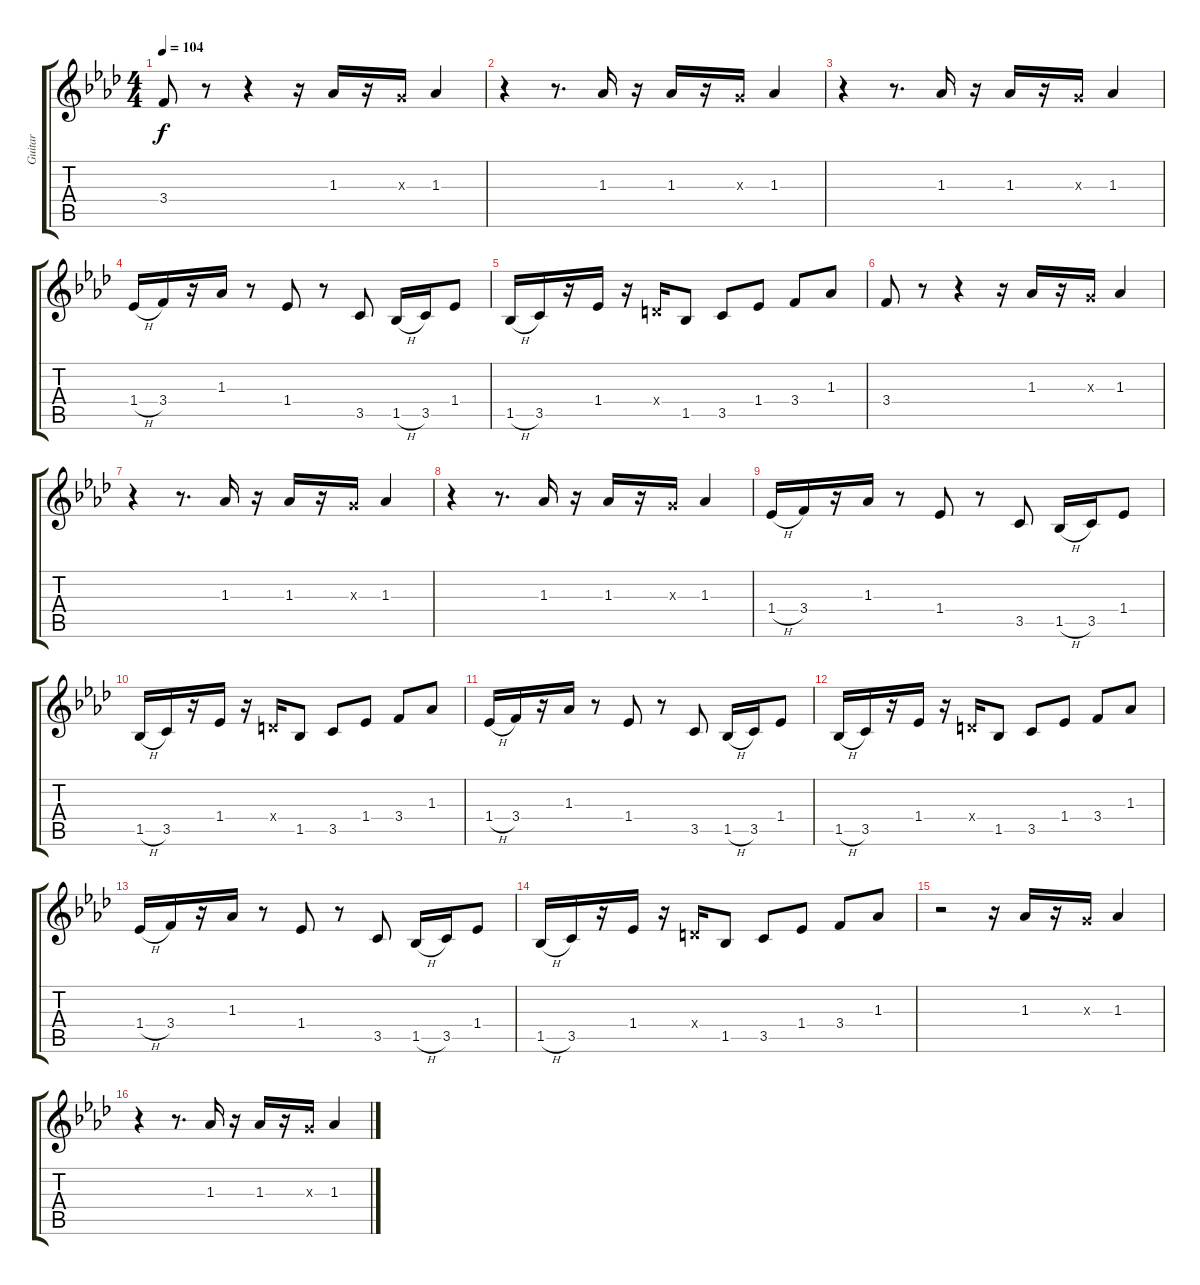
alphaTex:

\track ("Guitar" "Guitar") {instrument electricguitarclean}
\staff {score tabs}
\tuning (E4 B3 G3 D3 A2 E2) {hide}
\ts (4 4)
\tempo 104
\clef g2
\ks ab
3.4.8{dy f} r.8 r.4 r.16 1.3.16 r.16 0.3{x}.16 1.3.4 |
r.4 r.8{d} 1.3.16 r.16 1.3.16 r.16 0.3{x}.16 1.3.4 |
r.4 r.8{d} 1.3.16 r.16 1.3.16 r.16 0.3{x}.16 1.3.4 |
1.4{h}.16 3.4.16 r.16 1.3.16 r.8 1.4.8 r.8 3.5.8 1.5{h}.16 3.5.16 1.4.8 |
1.5{h}.16 3.5.16 r.16 1.4.16 r.16 0.4{x}.16 1.5.8 3.5.8 1.4.8 3.4.8 1.3.8 |
3.4.8 r.8 r.4 r.16 1.3.16 r.16 0.3{x}.16 1.3.4 |
r.4 r.8{d} 1.3.16 r.16 1.3.16 r.16 0.3{x}.16 1.3.4 |
r.4 r.8{d} 1.3.16 r.16 1.3.16 r.16 0.3{x}.16 1.3.4 |
1.4{h}.16 3.4.16 r.16 1.3.16 r.8 1.4.8 r.8 3.5.8 1.5{h}.16 3.5.16 1.4.8 |
1.5{h}.16 3.5.16 r.16 1.4.16 r.16 0.4{x}.16 1.5.8 3.5.8 1.4.8 3.4.8 1.3.8 |
1.4{h}.16 3.4.16 r.16 1.3.16 r.8 1.4.8 r.8 3.5.8 1.5{h}.16 3.5.16 1.4.8 |
1.5{h}.16 3.5.16 r.16 1.4.16 r.16 0.4{x}.16 1.5.8 3.5.8 1.4.8 3.4.8 1.3.8 |
1.4{h}.16 3.4.16 r.16 1.3.16 r.8 1.4.8 r.8 3.5.8 1.5{h}.16 3.5.16 1.4.8 |
1.5{h}.16 3.5.16 r.16 1.4.16 r.16 0.4{x}.16 1.5.8 3.5.8 1.4.8 3.4.8 1.3.8 |
r.2 r.16 1.3.16 r.16 0.3{x}.16 1.3.4 |
r.4 r.8{d} 1.3.16 r.16 1.3.16 r.16 0.3{x}.16 1.3.4
